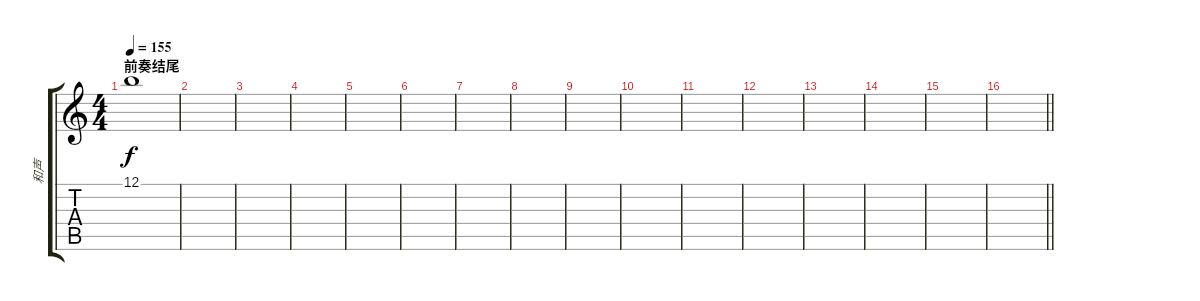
\track ("和声" "和声") {instrument lead2sawtooth}
\staff {score tabs}
\tuning (B4 Gb4 D4 A3 E3 B2) {hide}
\ts (4 4)
\section ("" "前奏结尾")
\tempo 155
\clef g2
\ks c
12.1.1{dy f} |
|
|
|
|
|
|
|
|
|
|
|
|
|
|
\barLineRight lightlight
